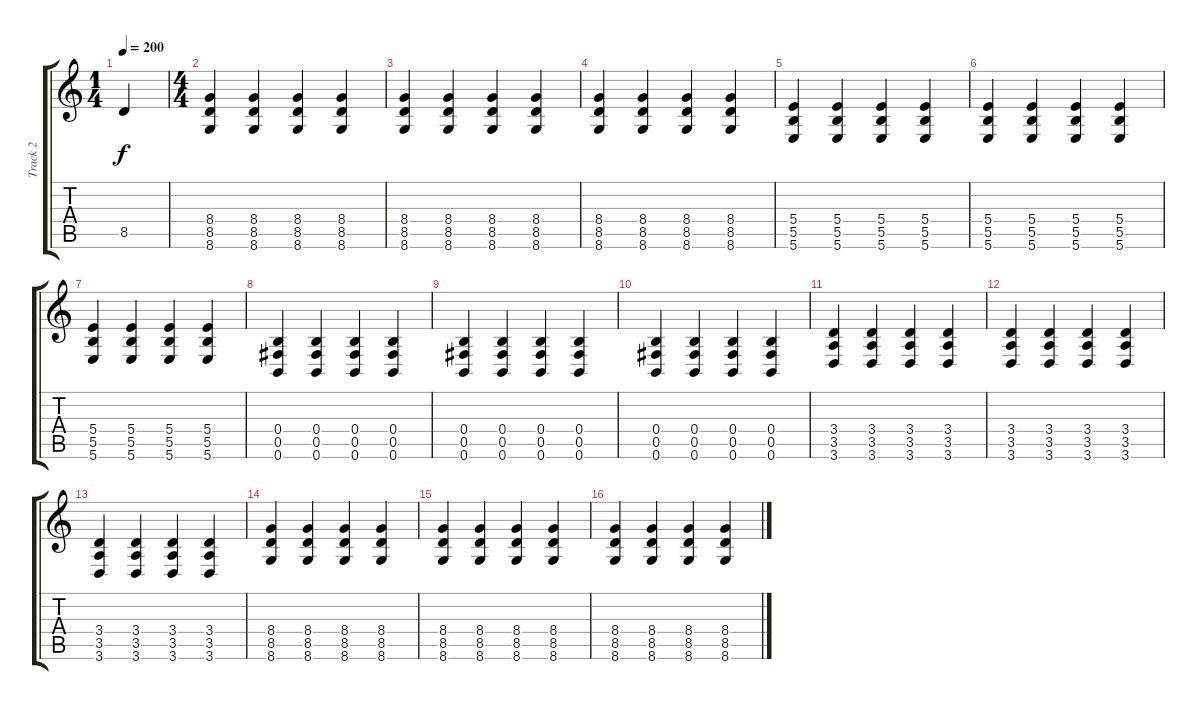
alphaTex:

\track ("Track 2" "Track 2") {instrument distortionguitar}
\staff {score tabs}
\tuning (Db4 Ab3 E3 B2 Gb2 B1) {hide}
\ts (1 4)
\tempo 200
\clef g2
\ks c
8.5.4{dy f} |
\ts (4 4)
(8.4 8.5 8.6).4 (8.4 8.5 8.6).4 (8.4 8.5 8.6).4 (8.4 8.5 8.6).4 |
(8.4 8.5 8.6).4 (8.4 8.5 8.6).4 (8.4 8.5 8.6).4 (8.4 8.5 8.6).4 |
(8.4 8.5 8.6).4 (8.4 8.5 8.6).4 (8.4 8.5 8.6).4 (8.4 8.5 8.6).4 |
(5.4 5.5 5.6).4 (5.4 5.5 5.6).4 (5.4 5.5 5.6).4 (5.4 5.5 5.6).4 |
(5.4 5.5 5.6).4 (5.4 5.5 5.6).4 (5.4 5.5 5.6).4 (5.4 5.5 5.6).4 |
(5.4 5.5 5.6).4 (5.4 5.5 5.6).4 (5.4 5.5 5.6).4 (5.4 5.5 5.6).4 |
(0.4 0.5 0.6).4 (0.4 0.5 0.6).4 (0.4 0.5 0.6).4 (0.4 0.5 0.6).4 |
(0.4 0.5 0.6).4 (0.4 0.5 0.6).4 (0.4 0.5 0.6).4 (0.4 0.5 0.6).4 |
(0.4 0.5 0.6).4 (0.4 0.5 0.6).4 (0.4 0.5 0.6).4 (0.4 0.5 0.6).4 |
(3.4 3.5 3.6).4 (3.4 3.5 3.6).4 (3.4 3.5 3.6).4 (3.4 3.5 3.6).4 |
(3.4 3.5 3.6).4 (3.4 3.5 3.6).4 (3.4 3.5 3.6).4 (3.4 3.5 3.6).4 |
(3.4 3.5 3.6).4 (3.4 3.5 3.6).4 (3.4 3.5 3.6).4 (3.4 3.5 3.6).4 |
(8.4 8.5 8.6).4 (8.4 8.5 8.6).4 (8.4 8.5 8.6).4 (8.4 8.5 8.6).4 |
(8.4 8.5 8.6).4 (8.4 8.5 8.6).4 (8.4 8.5 8.6).4 (8.4 8.5 8.6).4 |
(8.4 8.5 8.6).4 (8.4 8.5 8.6).4 (8.4 8.5 8.6).4 (8.4 8.5 8.6).4
